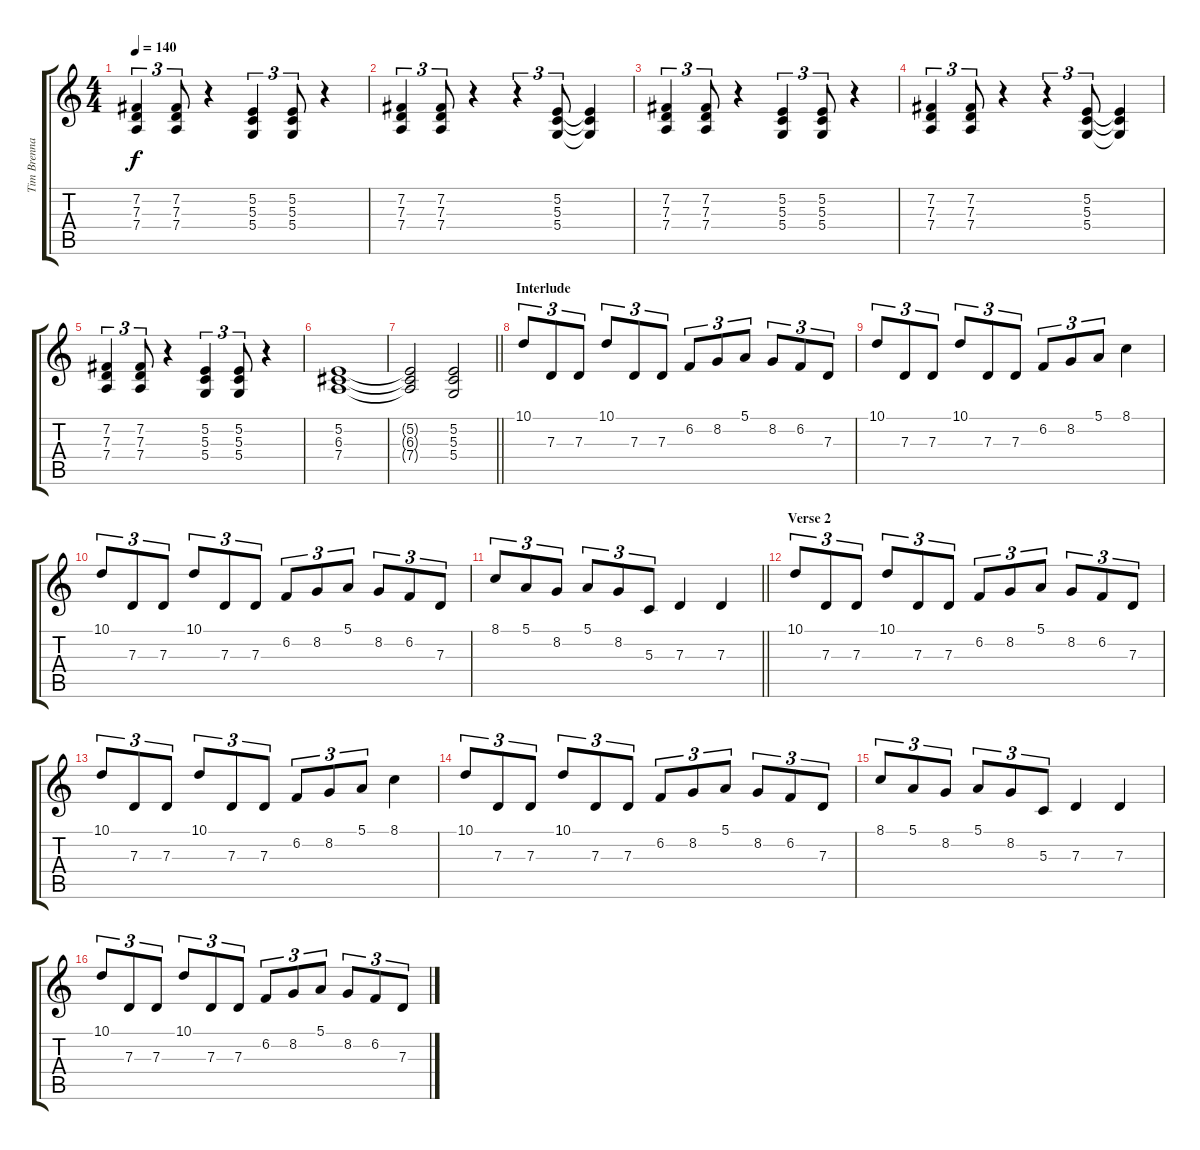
\track ("Tim Brennan (Accordion)" "Tim Brenna") {instrument accordion}
\staff {score tabs}
\tuning (E4 B3 G3 D3 A2 E2) {hide}
\ts (4 4)
\tempo 140
\clef g2
\ks c
(7.2 7.3 7.4).4{tu (3 2) dy f} (7.2 7.3 7.4).8{tu (3 2)} r.4 (5.2 5.3 5.4).4{tu (3 2)} (5.2 5.3 5.4).8{tu (3 2)} r.4 |
(7.2 7.3 7.4).4{tu (3 2)} (7.2 7.3 7.4).8{tu (3 2)} r.4 r.4{tu (3 2)} (5.2 5.3 5.4).8{tu (3 2)} (5.2{t} 5.3{t} 5.4{t}).4 |
(7.2 7.3 7.4).4{tu (3 2)} (7.2 7.3 7.4).8{tu (3 2)} r.4 (5.2 5.3 5.4).4{tu (3 2)} (5.2 5.3 5.4).8{tu (3 2)} r.4 |
(7.2 7.3 7.4).4{tu (3 2)} (7.2 7.3 7.4).8{tu (3 2)} r.4 r.4{tu (3 2)} (5.2 5.3 5.4).8{tu (3 2)} (5.2{t} 5.3{t} 5.4{t}).4 |
(7.2 7.3 7.4).4{tu (3 2)} (7.2 7.3 7.4).8{tu (3 2)} r.4 (5.2 5.3 5.4).4{tu (3 2)} (5.2 5.3 5.4).8{tu (3 2)} r.4 |
(5.2 6.3 7.4).1 |
\barLineRight lightlight
(5.2{t} 6.3{t} 7.4{t}).2 (5.2 5.3 5.4).2 |
\section ("" "Interlude")
10.1.8{tu (3 2)} 7.3.8{tu (3 2)} 7.3.8{tu (3 2)} 10.1.8{tu (3 2)} 7.3.8{tu (3 2)} 7.3.8{tu (3 2)} 6.2.8{tu (3 2)} 8.2.8{tu (3 2)} 5.1.8{tu (3 2)} 8.2.8{tu (3 2)} 6.2.8{tu (3 2)} 7.3.8{tu (3 2)} |
10.1.8{tu (3 2)} 7.3.8{tu (3 2)} 7.3.8{tu (3 2)} 10.1.8{tu (3 2)} 7.3.8{tu (3 2)} 7.3.8{tu (3 2)} 6.2.8{tu (3 2)} 8.2.8{tu (3 2)} 5.1.8{tu (3 2)} 8.1.4 |
10.1.8{tu (3 2)} 7.3.8{tu (3 2)} 7.3.8{tu (3 2)} 10.1.8{tu (3 2)} 7.3.8{tu (3 2)} 7.3.8{tu (3 2)} 6.2.8{tu (3 2)} 8.2.8{tu (3 2)} 5.1.8{tu (3 2)} 8.2.8{tu (3 2)} 6.2.8{tu (3 2)} 7.3.8{tu (3 2)} |
\barLineRight lightlight
8.1.8{tu (3 2)} 5.1.8{tu (3 2)} 8.2.8{tu (3 2)} 5.1.8{tu (3 2)} 8.2.8{tu (3 2)} 5.3.8{tu (3 2)} 7.3.4 7.3.4 |
\section ("" "Verse 2")
10.1.8{tu (3 2)} 7.3.8{tu (3 2)} 7.3.8{tu (3 2)} 10.1.8{tu (3 2)} 7.3.8{tu (3 2)} 7.3.8{tu (3 2)} 6.2.8{tu (3 2)} 8.2.8{tu (3 2)} 5.1.8{tu (3 2)} 8.2.8{tu (3 2)} 6.2.8{tu (3 2)} 7.3.8{tu (3 2)} |
10.1.8{tu (3 2)} 7.3.8{tu (3 2)} 7.3.8{tu (3 2)} 10.1.8{tu (3 2)} 7.3.8{tu (3 2)} 7.3.8{tu (3 2)} 6.2.8{tu (3 2)} 8.2.8{tu (3 2)} 5.1.8{tu (3 2)} 8.1.4 |
10.1.8{tu (3 2)} 7.3.8{tu (3 2)} 7.3.8{tu (3 2)} 10.1.8{tu (3 2)} 7.3.8{tu (3 2)} 7.3.8{tu (3 2)} 6.2.8{tu (3 2)} 8.2.8{tu (3 2)} 5.1.8{tu (3 2)} 8.2.8{tu (3 2)} 6.2.8{tu (3 2)} 7.3.8{tu (3 2)} |
8.1.8{tu (3 2)} 5.1.8{tu (3 2)} 8.2.8{tu (3 2)} 5.1.8{tu (3 2)} 8.2.8{tu (3 2)} 5.3.8{tu (3 2)} 7.3.4 7.3.4 |
10.1.8{tu (3 2)} 7.3.8{tu (3 2)} 7.3.8{tu (3 2)} 10.1.8{tu (3 2)} 7.3.8{tu (3 2)} 7.3.8{tu (3 2)} 6.2.8{tu (3 2)} 8.2.8{tu (3 2)} 5.1.8{tu (3 2)} 8.2.8{tu (3 2)} 6.2.8{tu (3 2)} 7.3.8{tu (3 2)}
